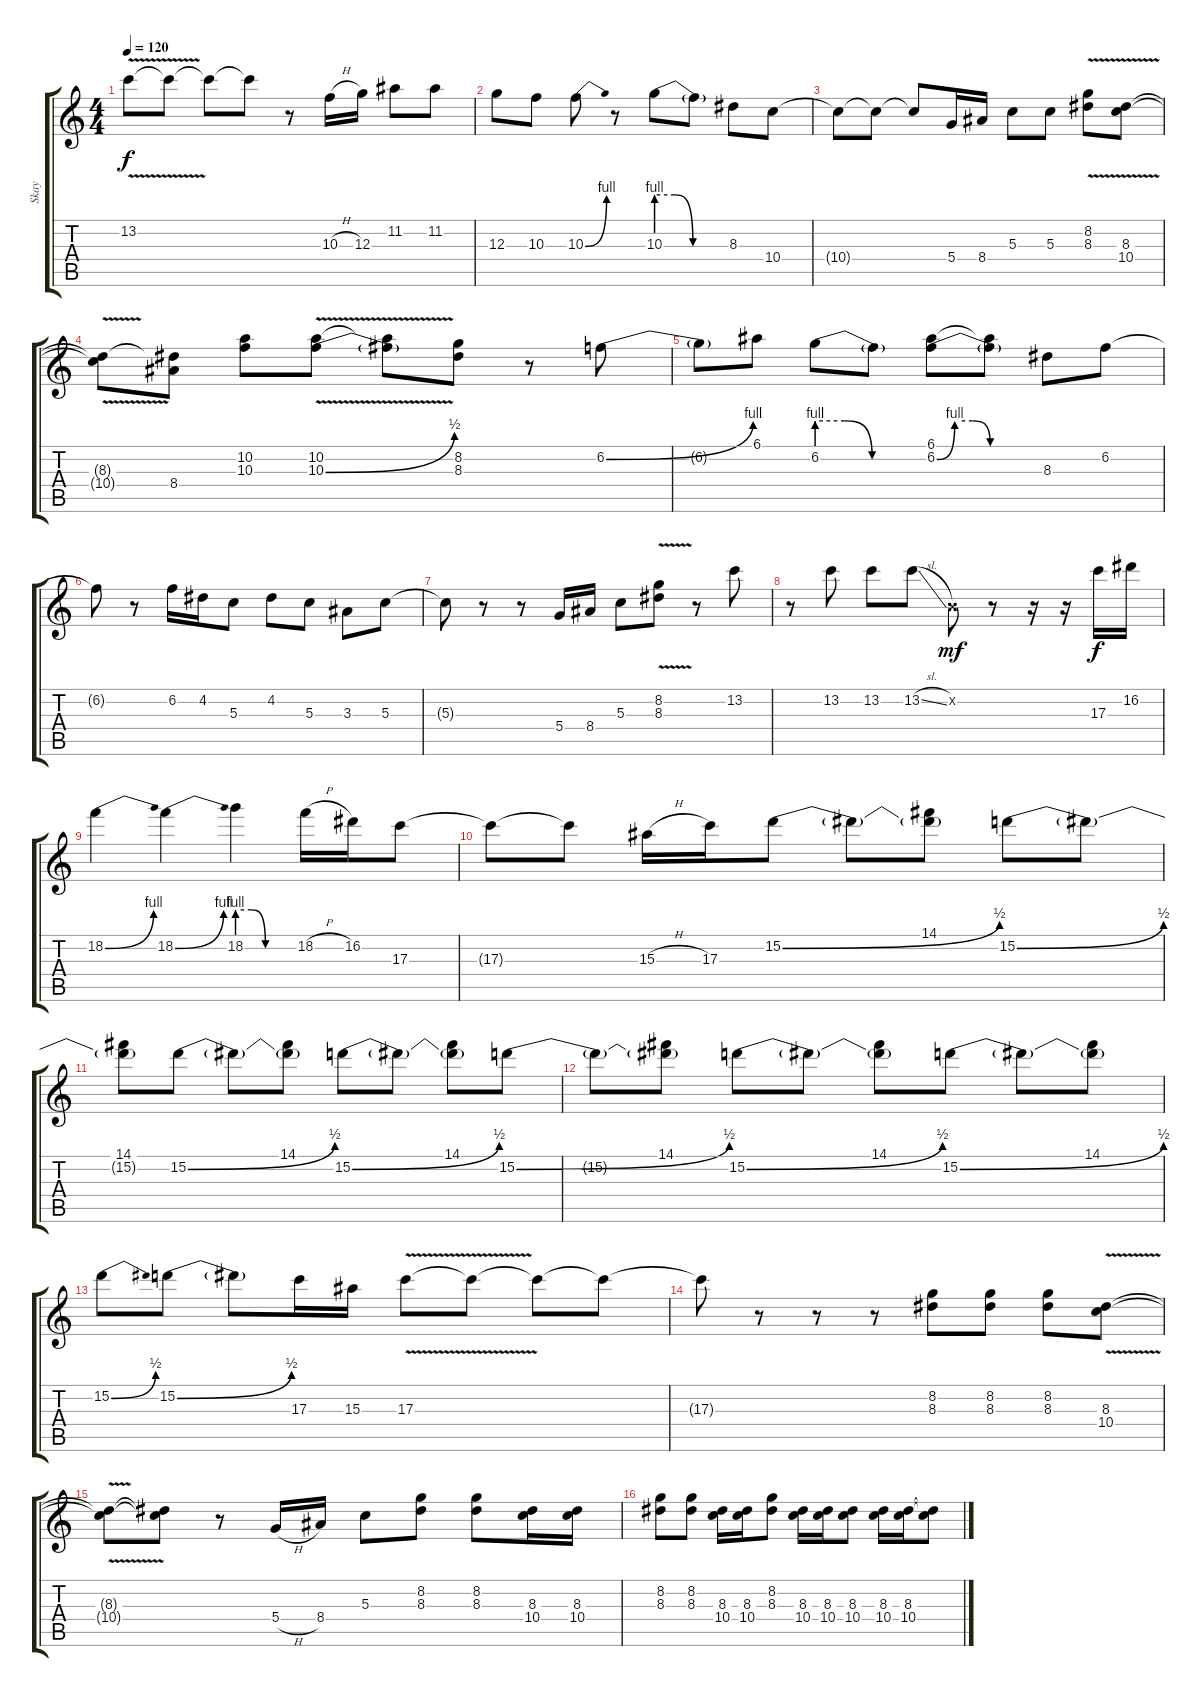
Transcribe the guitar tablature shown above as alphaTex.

\track ("Skay" "Skay") {instrument overdrivenguitar}
\staff {score tabs}
\tuning (E4 B3 G3 D3 A2 E2) {hide}
\ts (4 4)
\tempo 120
\clef g2
\ks c
13.2{v}.8{dy f} 13.2{t}.8 13.2{t}.8 13.2{t}.8 r.8 10.3{h}.16 12.3.16 11.2.8 11.2.8 |
12.3.8 10.3.8 10.3{be (bend 0 0 60 4)}.8 r.8 10.3{be (custom 0 4 15 4 30 0 60 0)}.8 10.3{t}.8 8.3.8 10.4.8 |
10.4{t}.8 10.4{t}.8 10.4{t}.8 5.4.16 8.4.16 5.3.8 5.3.8 (8.2{v} 8.3{v}).8 (8.3{v} 10.4{v}).8 |
(8.3{t} 10.4{t}).8 (8.3{t} 8.4).8 (10.2 10.3).8 (10.2{v} 10.3{be (bend 0 0 60 2) v}).8 (10.2{t} 10.3{t}).8 (8.2 8.3).8 r.8 6.2{be (bend 0 0 60 4)}.8 |
6.2{t}.8 6.1.8 6.2{be (custom 0 4 15 4 30 0 60 0)}.8 6.2{t}.8 (6.1 6.2{be (custom 0 0 10 4 20 4 30 0 60 0)}).8 (6.1{t} 6.2{t}).8 8.3.8 6.2.8 |
6.2{t}.8 r.8 6.2.16 4.2.16 5.3.8 4.2.8 5.3.8 3.3.8 5.3.8 |
5.3{t}.8 r.8 r.8 5.4.16 8.4.16 5.3.8 (8.2{v} 8.3{v}).8 r.8 13.2.8 |
r.8 13.2.8 13.2.8 13.2{sl}.8 0.2{x}.8{dy mf} r.8 r.16 r.16 17.3.16{dy f} 16.2.16 |
18.2{be (bend 0 0 60 4)}.4 18.2{be (bend 0 0 60 4)}.4 18.2{be (custom 0 4 15 4 30 0 60 0)}.4 18.2{h}.16 16.2.16 17.3.8 |
17.3{t}.8 17.3{t}.8 15.3{h}.16 17.3.16 15.2{be (bend 0 0 60 2)}.8 15.2{t}.8 (14.1 15.2{t}).8 15.2{be (bend 0 0 60 2)}.8 15.2{t}.8 |
(14.1 15.2{t}).8 15.2{be (bend 0 0 60 2)}.8 15.2{t}.8 (14.1 15.2{t}).8 15.2{be (bend 0 0 60 2)}.8 15.2{t}.8 (14.1 15.2{t}).8 15.2{be (bend 0 0 60 2)}.8 |
15.2{t}.8 (14.1 15.2{t}).8 15.2{be (bend 0 0 60 2)}.8 15.2{t}.8 (14.1 15.2{t}).8 15.2{be (bend 0 0 60 2)}.8 15.2{t}.8 (14.1 15.2{t}).8 |
15.2{be (bend 0 0 60 2)}.8 15.2{be (bend 0 0 60 2)}.8 15.2{t}.8 17.3.16 15.3.16 17.3{v}.8 17.3{t}.8 17.3{t}.8 17.3{t}.8 |
17.3{t}.8 r.8 r.8 r.8 (8.2 8.3).8 (8.2 8.3).8 (8.2 8.3).8 (8.3{v} 10.4{v}).8 |
(8.3{t} 10.4{t}).8 (8.3{t} 10.4{t}).8 r.8 5.4{h}.16 8.4.16 5.3.8 (8.2 8.3).8 (8.2 8.3).8 (8.3 10.4).16 (8.3 10.4).16 |
(8.2 8.3).8 (8.2 8.3).8 (8.3 10.4).16 (8.3 10.4).16 (8.2 8.3).8 (8.3 10.4).16 (8.3 10.4).16 (8.3 10.4).8 (8.3 10.4).16 (8.3 10.4).16 (8.3{t} 10.4{t}).8
